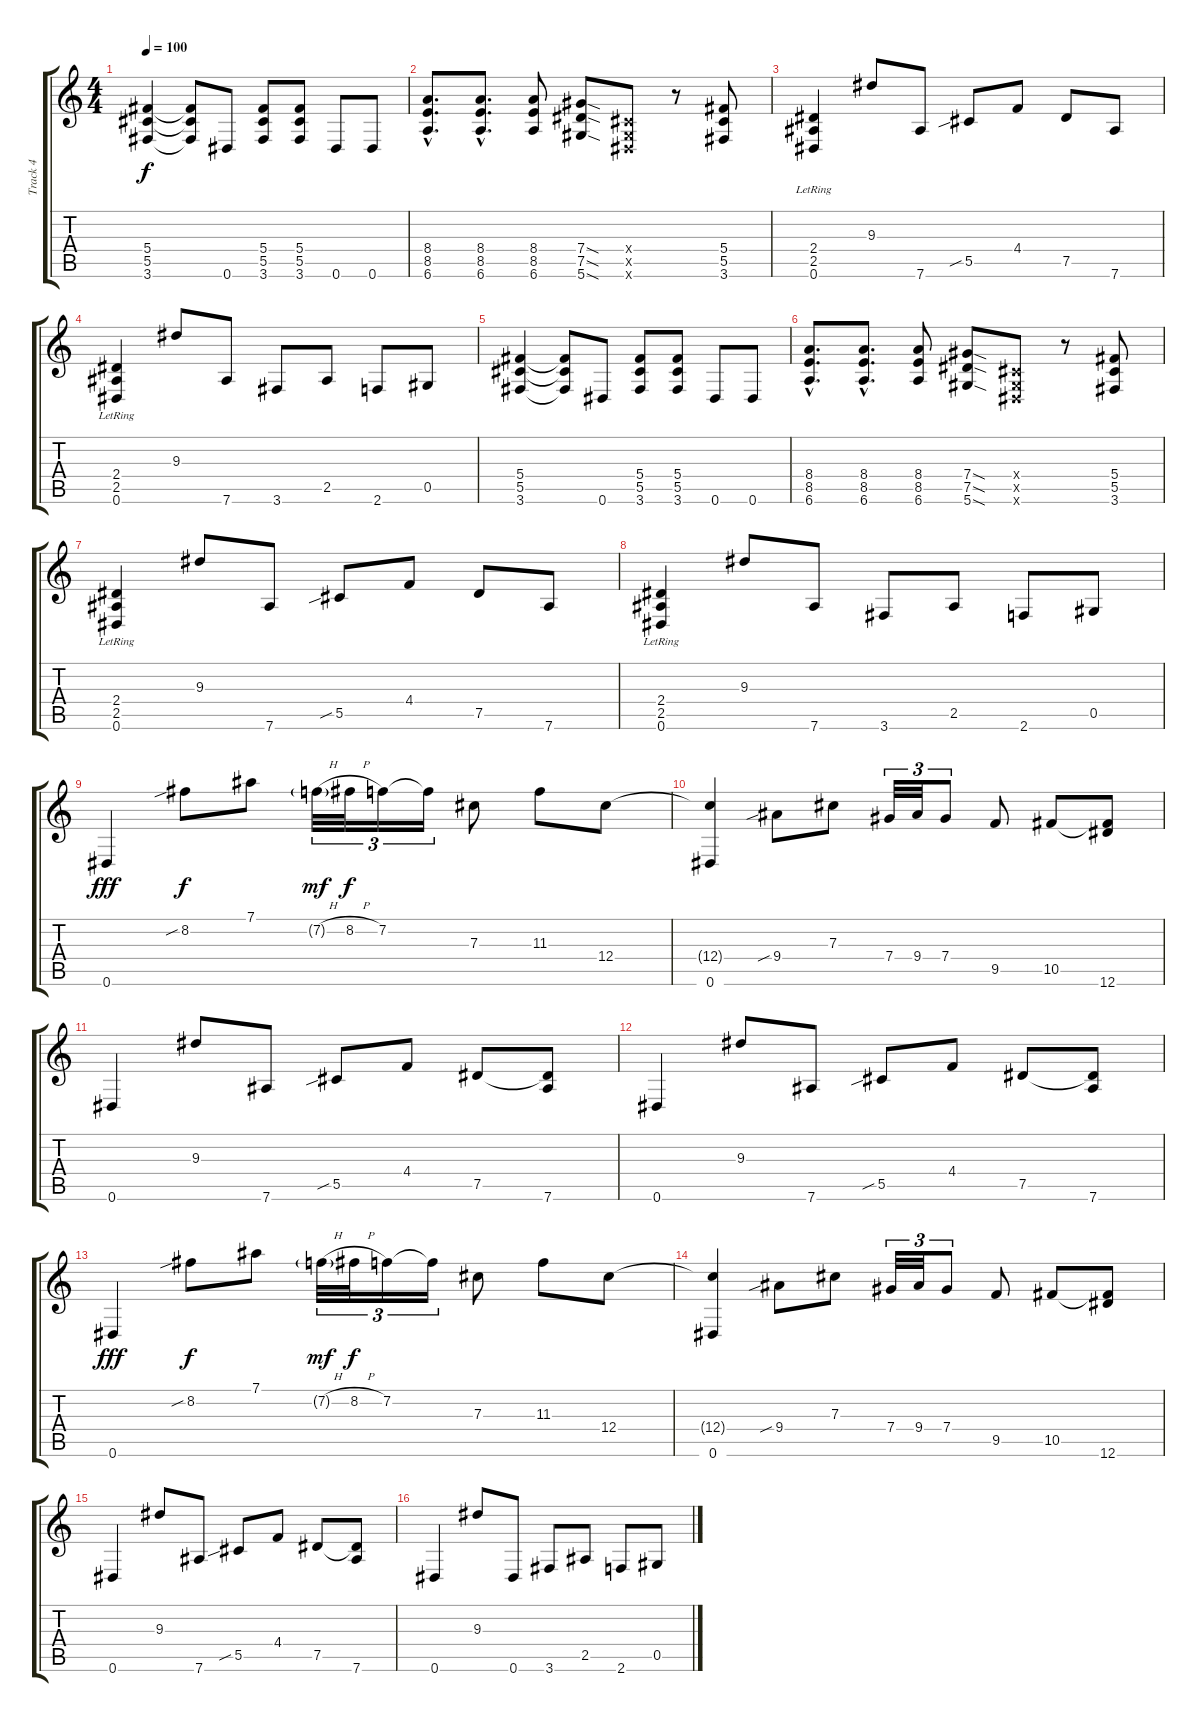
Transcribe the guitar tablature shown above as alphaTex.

\track ("Track 4" "Track 4") {instrument distortionguitar}
\staff {score tabs}
\tuning (Eb4 Bb3 Gb3 Db3 Ab2 Eb2) {hide}
\ts (4 4)
\tempo 100
\clef g2
\ks c
(5.4 5.5 3.6).4{dy f} (5.4{t} 5.5{t} 3.6{t}).8 0.6.8 (5.4 5.5 3.6).8 (5.4 5.5 3.6).8 0.6.8 0.6.8 |
(8.4{hac} 8.5{hac} 6.6{hac}).8{d} (8.4{hac} 8.5{hac} 6.6{hac}).8{d} (8.4 8.5 6.6).8 (7.4{sod} 7.5{sod} 5.6{sod}).8 (0.4{x} 0.5{x} 0.6{x}).8 r.8 (5.4 5.5 3.6).8 |
(2.4{lr} 2.5{lr} 0.6{lr}).4 9.3.8 7.6.8 5.5{sib}.8 4.4.8 7.5.8 7.6.8 |
(2.4{lr} 2.5{lr} 0.6{lr}).4 9.3.8 7.6.8 3.6.8 2.5.8 2.6.8 0.5.8 |
(5.4 5.5 3.6).4 (5.4{t} 5.5{t} 3.6{t}).8 0.6.8 (5.4 5.5 3.6).8 (5.4 5.5 3.6).8 0.6.8 0.6.8 |
(8.4{hac} 8.5{hac} 6.6{hac}).8{d} (8.4{hac} 8.5{hac} 6.6{hac}).8{d} (8.4 8.5 6.6).8 (7.4{sod} 7.5{sod} 5.6{sod}).8 (0.4{x} 0.5{x} 0.6{x}).8 r.8 (5.4 5.5 3.6).8 |
(2.4{lr} 2.5{lr} 0.6{lr}).4 9.3.8 7.6.8 5.5{sib}.8 4.4.8 7.5.8 7.6.8 |
(2.4{lr} 2.5{lr} 0.6{lr}).4 9.3.8 7.6.8 3.6.8 2.5.8 2.6.8 0.5.8 |
0.6.4{dy fff} 8.2{sib}.8{dy f} 7.1.8 7.2{h g}.32{tu (3 2) dy mf} 8.2{h}.32{tu (3 2) dy f} 7.2.16{tu (3 2)} 7.2{t}.16{tu (3 2)} 7.3.8 11.3.8 12.4.8 |
(12.4{t} 0.6).4 9.4{sib}.8 7.3.8 7.4.32{tu (3 2)} 9.4.32{tu (3 2)} 7.4.8{tu (3 2)} 9.5.8 10.5.8 (10.5{t} 12.6).8 |
0.6.4 9.3.8 7.6.8 5.5{sib}.8 4.4.8 7.5.8 (7.5{t} 7.6).8 |
0.6.4 9.3.8 7.6.8 5.5{sib}.8 4.4.8 7.5.8 (7.5{t} 7.6).8 |
0.6.4{dy fff} 8.2{sib}.8{dy f} 7.1.8 7.2{h g}.32{tu (3 2) dy mf} 8.2{h}.32{tu (3 2) dy f} 7.2.16{tu (3 2)} 7.2{t}.16{tu (3 2)} 7.3.8 11.3.8 12.4.8 |
(12.4{t} 0.6).4 9.4{sib}.8 7.3.8 7.4.32{tu (3 2)} 9.4.32{tu (3 2)} 7.4.8{tu (3 2)} 9.5.8 10.5.8 (10.5{t} 12.6).8 |
0.6.4 9.3.8 7.6.8 5.5{sib}.8 4.4.8 7.5.8 (7.5{t} 7.6).8 |
0.6.4 9.3.8 0.6.8 3.6.8 2.5.8 2.6.8 0.5.8
